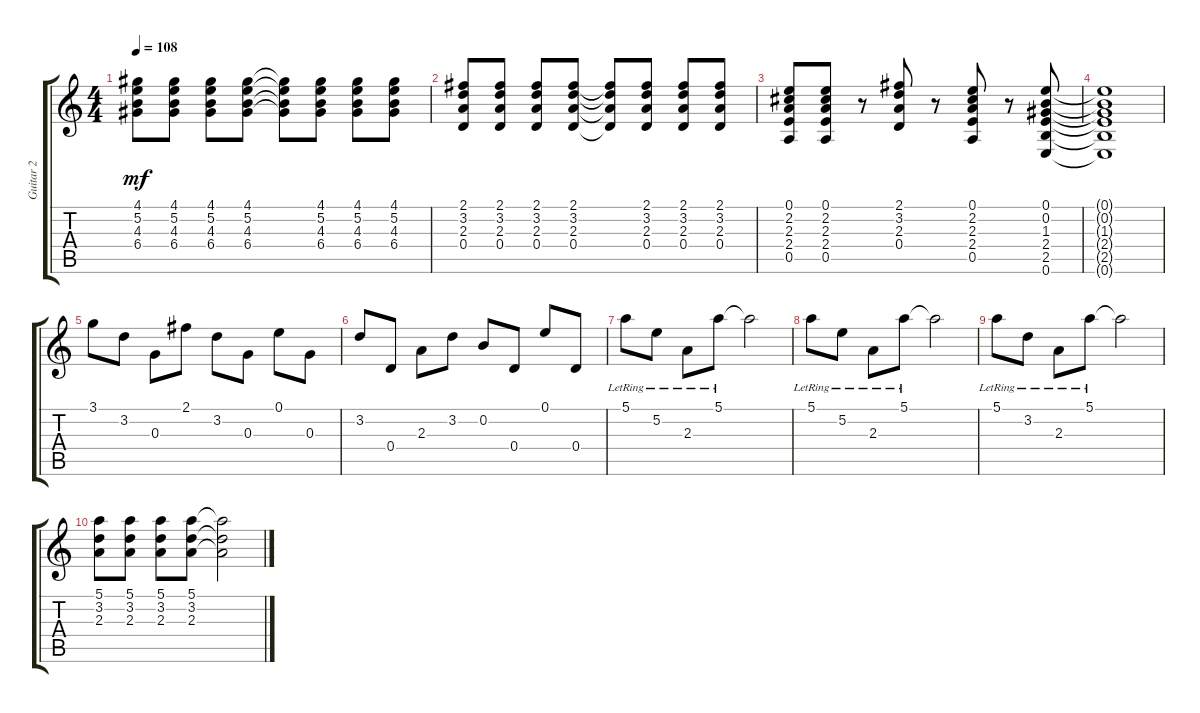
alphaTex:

\track ("Guitar 2" "Guitar 2") {instrument acousticguitarsteel}
\staff {score tabs}
\tuning (E4 B3 G3 D3 A2 E2) {hide}
\ts (4 4)
\tempo 108
\clef g2
\ks c
(4.1 5.2 4.3 6.4).8{dy mf} (4.1 5.2 4.3 6.4).8 (4.1 5.2 4.3 6.4).8 (4.1 5.2 4.3 6.4).8 (4.1{t} 5.2{t} 4.3{t} 6.4{t}).8 (4.1 5.2 4.3 6.4).8 (4.1 5.2 4.3 6.4).8 (4.1 5.2 4.3 6.4).8 |
(2.1 3.2 2.3 0.4).8 (2.1 3.2 2.3 0.4).8 (2.1 3.2 2.3 0.4).8 (2.1 3.2 2.3 0.4).8 (2.1{t} 3.2{t} 2.3{t} 0.4{t}).8 (2.1 3.2 2.3 0.4).8 (2.1 3.2 2.3 0.4).8 (2.1 3.2 2.3 0.4).8 |
(0.1 2.2 2.3 2.4 0.5).8 (0.1 2.2 2.3 2.4 0.5).8 r.8 (2.1 3.2 2.3 0.4).8 r.8 (0.1 2.2 2.3 2.4 0.5).8 r.8 (0.1 0.2 1.3 2.4 2.5 0.6).8 |
(0.1{t} 0.2{t} 1.3{t} 2.4{t} 2.5{t} 0.6{t}).1 |
3.1.8 3.2.8 0.3.8 2.1.8 3.2.8 0.3.8 0.1.8 0.3.8 |
3.2.8 0.4.8 2.3.8 3.2.8 0.2.8 0.4.8 0.1.8 0.4.8 |
5.1{lr}.8 5.2{lr}.8 2.3{lr}.8 5.1{lr}.8 5.1{t}.2 |
5.1{lr}.8 5.2{lr}.8 2.3{lr}.8 5.1{lr}.8 5.1{t}.2 |
5.1{lr}.8 3.2{lr}.8 2.3{lr}.8 5.1{lr}.8 5.1{t}.2 |
(5.1 3.2 2.3).8 (5.1 3.2 2.3).8 (5.1 3.2 2.3).8 (5.1 3.2 2.3).8 (5.1{t} 3.2{t} 2.3{t}).2
